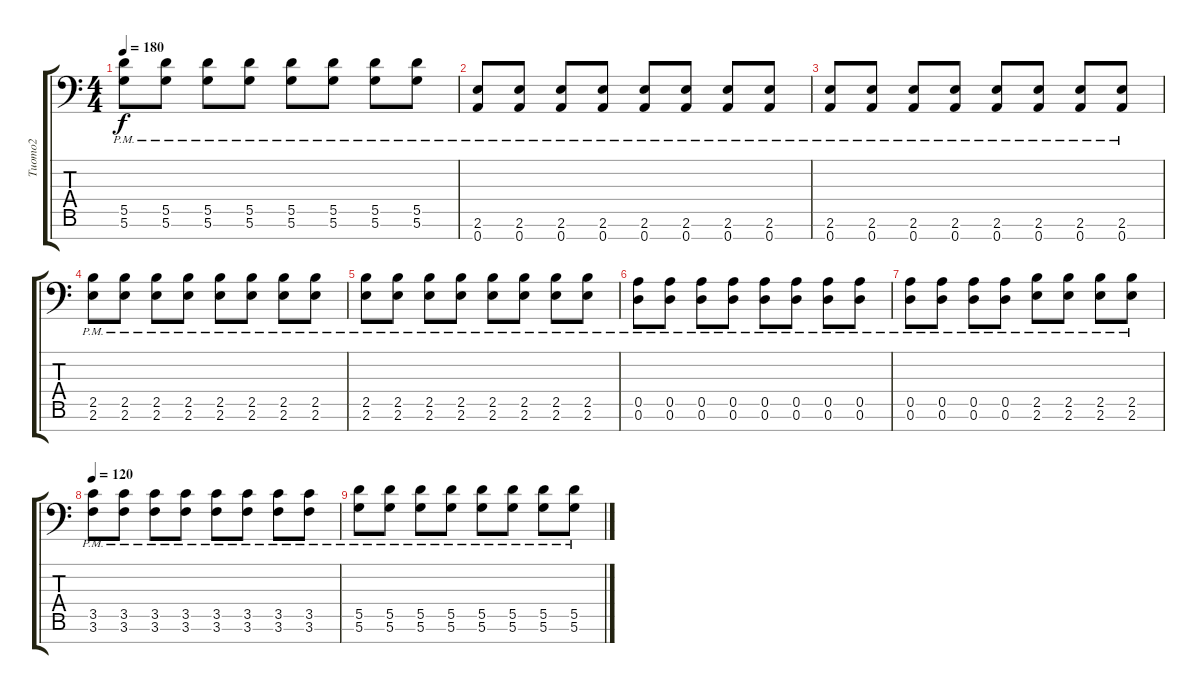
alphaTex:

\track ("Tuomo2" "Tuomo2") {instrument distortionguitar}
\staff {score tabs}
\tuning (E4 B3 G3 D3 A2 D2 A1) {hide}
\ts (4 4)
\tempo 180
\clef f4
\ks c
(5.5{pm} 5.6{pm}).8{dy f} (5.5{pm} 5.6{pm}).8 (5.5{pm} 5.6{pm}).8 (5.5{pm} 5.6{pm}).8 (5.5{pm} 5.6{pm}).8 (5.5{pm} 5.6{pm}).8 (5.5{pm} 5.6{pm}).8 (5.5{pm} 5.6{pm}).8 |
(2.6{pm} 0.7{pm}).8{volume 2} (2.6{pm} 0.7{pm}).8 (2.6{pm} 0.7{pm}).8 (2.6{pm} 0.7{pm}).8 (2.6{pm} 0.7{pm}).8 (2.6{pm} 0.7{pm}).8 (2.6{pm} 0.7{pm}).8 (2.6{pm} 0.7{pm}).8 |
(2.6{pm} 0.7{pm}).8 (2.6{pm} 0.7{pm}).8 (2.6{pm} 0.7{pm}).8 (2.6{pm} 0.7{pm}).8 (2.6{pm} 0.7{pm}).8 (2.6{pm} 0.7{pm}).8 (2.6{pm} 0.7{pm}).8 (2.6{pm} 0.7{pm}).8 |
(2.5{pm} 2.6{pm}).8 (2.5{pm} 2.6{pm}).8 (2.5{pm} 2.6{pm}).8 (2.5{pm} 2.6{pm}).8 (2.5{pm} 2.6{pm}).8 (2.5{pm} 2.6{pm}).8 (2.5{pm} 2.6{pm}).8 (2.5{pm} 2.6{pm}).8 |
(2.5{pm} 2.6{pm}).8 (2.5{pm} 2.6{pm}).8 (2.5{pm} 2.6{pm}).8 (2.5{pm} 2.6{pm}).8 (2.5{pm} 2.6{pm}).8 (2.5{pm} 2.6{pm}).8 (2.5{pm} 2.6{pm}).8 (2.5{pm} 2.6{pm}).8 |
(0.5{pm} 0.6{pm}).8{volume 0} (0.5{pm} 0.6{pm}).8 (0.5{pm} 0.6{pm}).8 (0.5{pm} 0.6{pm}).8 (0.5{pm} 0.6{pm}).8 (0.5{pm} 0.6{pm}).8 (0.5{pm} 0.6{pm}).8 (0.5{pm} 0.6{pm}).8 |
(0.5{pm} 0.6{pm}).8 (0.5{pm} 0.6{pm}).8 (0.5{pm} 0.6{pm}).8 (0.5{pm} 0.6{pm}).8 (2.5{pm} 2.6{pm}).8 (2.5{pm} 2.6{pm}).8 (2.5{pm} 2.6{pm}).8 (2.5{pm} 2.6{pm}).8 |
\tempo 120
(3.5{pm} 3.6{pm}).8 (3.5{pm} 3.6{pm}).8 (3.5{pm} 3.6{pm}).8 (3.5{pm} 3.6{pm}).8 (3.5{pm} 3.6{pm}).8 (3.5{pm} 3.6{pm}).8 (3.5{pm} 3.6{pm}).8 (3.5{pm} 3.6{pm}).8 |
(5.5{pm} 5.6{pm}).8 (5.5{pm} 5.6{pm}).8 (5.5{pm} 5.6{pm}).8 (5.5{pm} 5.6{pm}).8 (5.5{pm} 5.6{pm}).8 (5.5{pm} 5.6{pm}).8 (5.5{pm} 5.6{pm}).8 (5.5{pm} 5.6{pm}).8
